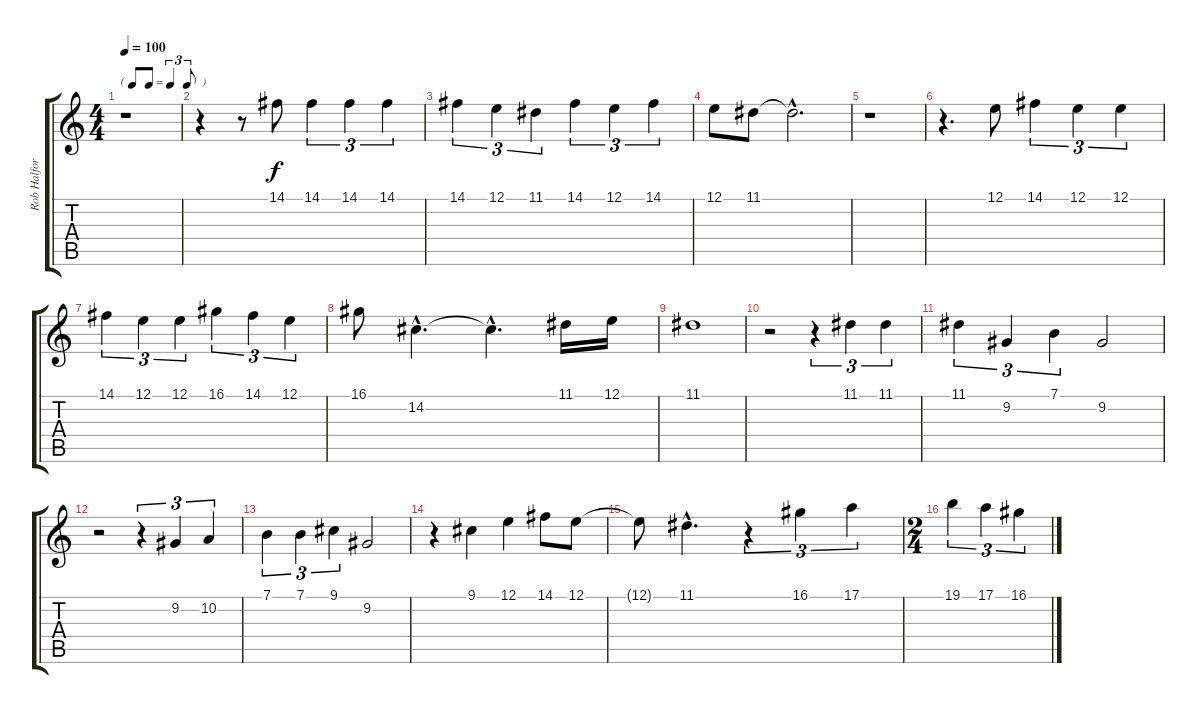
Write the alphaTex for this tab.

\track ("Rob Halford" "Rob Halfor") {instrument lead6voice}
\staff {score tabs}
\tuning (E4 B3 G3 D3 A2 E2) {hide}
\ts (4 4)
\tf triplet8th
\tempo 100
\clef g2
\ks c
r.1{dy f} |
r.4 r.8 14.1.8 14.1.4{tu (3 2)} 14.1.4{tu (3 2)} 14.1.4{tu (3 2)} |
14.1.4{tu (3 2)} 12.1.4{tu (3 2)} 11.1.4{tu (3 2)} 14.1.4{tu (3 2)} 12.1.4{tu (3 2)} 14.1.4{tu (3 2)} |
12.1.8 11.1.8 11.1{hac t}.2{d} |
r.1 |
r.4{d} 12.1.8 14.1.4{tu (3 2)} 12.1.4{tu (3 2)} 12.1.4{tu (3 2)} |
14.1.4{tu (3 2)} 12.1.4{tu (3 2)} 12.1.4{tu (3 2)} 16.1.4{tu (3 2)} 14.1.4{tu (3 2)} 12.1.4{tu (3 2)} |
16.1.8 14.2{hac}.4{d} 14.2{hac t}.4{d} 11.1.16 12.1.16 |
11.1.1 |
r.2 r.4{tu (3 2)} 11.1.4{tu (3 2)} 11.1.4{tu (3 2)} |
11.1.4{tu (3 2)} 9.2.4{tu (3 2)} 7.1.4{tu (3 2)} 9.2.2 |
r.2 r.4{tu (3 2)} 9.2.4{tu (3 2)} 10.2.4{tu (3 2)} |
7.1.4{tu (3 2)} 7.1.4{tu (3 2)} 9.1.4{tu (3 2)} 9.2.2 |
r.4 9.1.4 12.1.4 14.1.8 12.1.8 |
12.1{t}.8 11.1{hac}.4{d} r.4{tu (3 2)} 16.1.4{tu (3 2)} 17.1.4{tu (3 2)} |
\ts (2 4)
19.1.4{tu (3 2)} 17.1.4{tu (3 2)} 16.1.4{tu (3 2)}
